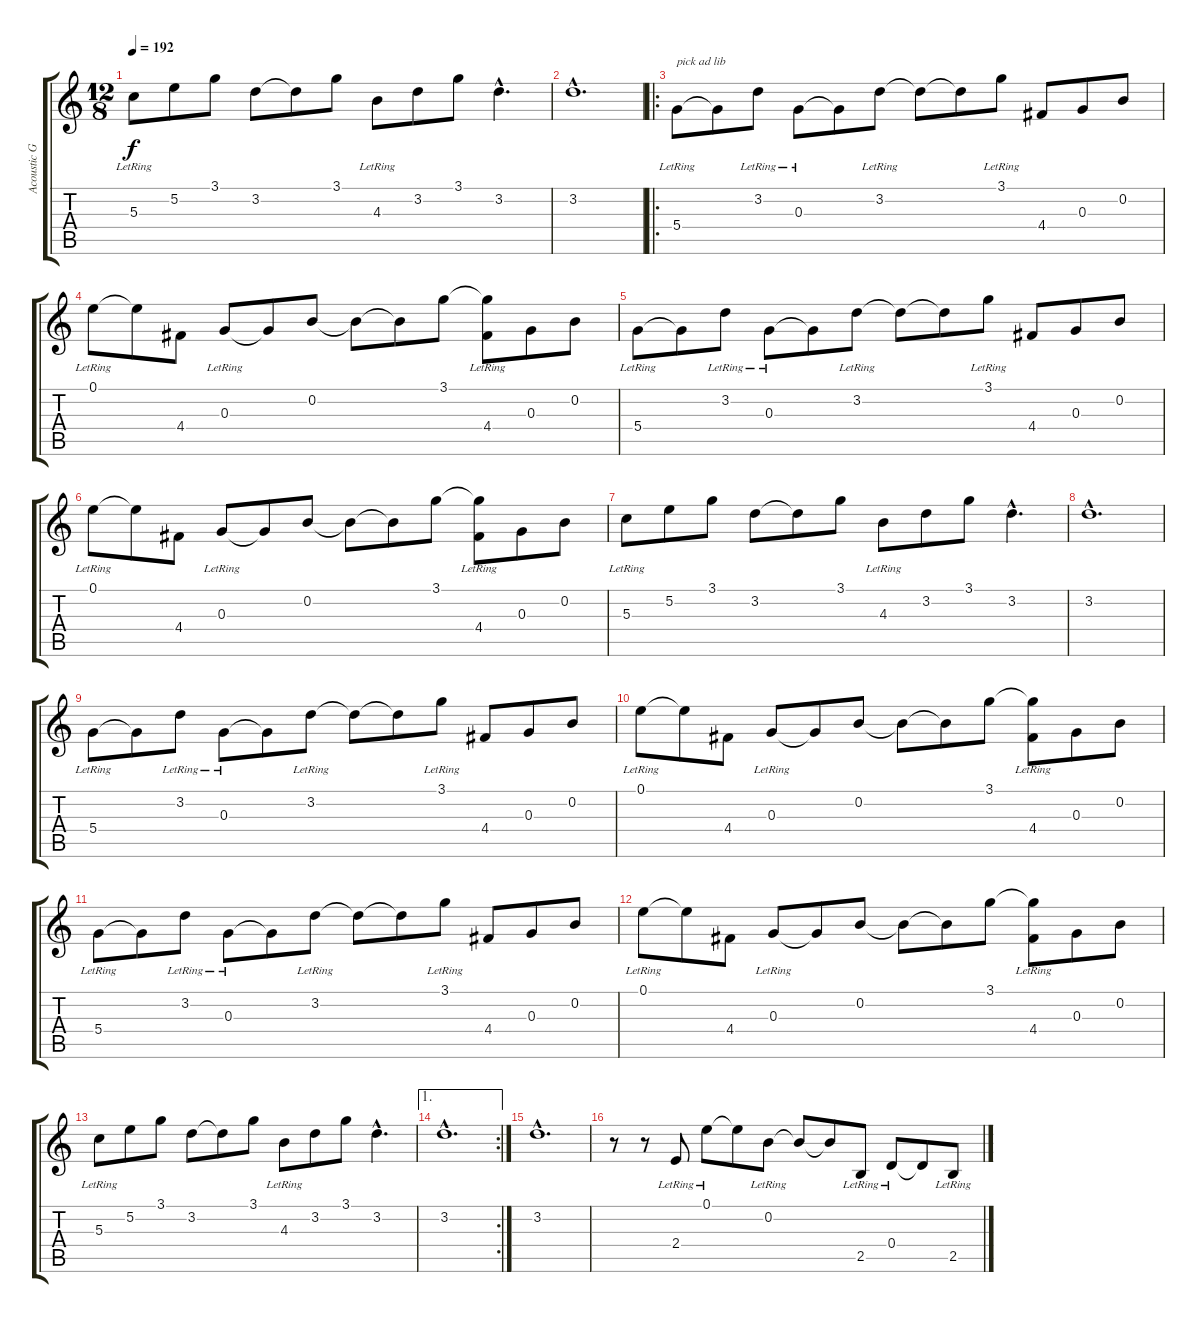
\track ("Acoustic Guitar" "Acoustic G") {instrument acousticguitarsteel}
\staff {score tabs}
\tuning (E4 B3 G3 D3 A2 E2) {hide}
\ts (12 8)
\tempo 192
\clef g2
\ks c
5.3{lr}.8{dy f instrument acousticguitarsteel} 5.2.8 3.1.8 3.2.8 3.2{t}.8 3.1.8 4.3{lr}.8 3.2.8 3.1.8 3.2{hac}.4{d} |
3.2{hac}.1{d} |
\ro
5.4{lr}.8{txt "pick ad lib"} 5.4{t}.8 3.2{lr}.8 0.3{lr}.8 0.3{t}.8 3.2{lr}.8 3.2{t}.8 3.2{t}.8 3.1{lr}.8 4.4.8 0.3.8 0.2.8 |
0.1{lr}.8 0.1{t}.8 4.4.8 0.3{lr}.8 0.3{t}.8 0.2.8 0.2{t}.8 0.2{t}.8 3.1.8 (3.1{t} 4.4{lr}).8 0.3.8 0.2.8 |
5.4{lr}.8 5.4{t}.8 3.2{lr}.8 0.3{lr}.8 0.3{t}.8 3.2{lr}.8 3.2{t}.8 3.2{t}.8 3.1{lr}.8 4.4.8 0.3.8 0.2.8 |
0.1{lr}.8 0.1{t}.8 4.4.8 0.3{lr}.8 0.3{t}.8 0.2.8 0.2{t}.8 0.2{t}.8 3.1.8 (3.1{t} 4.4{lr}).8 0.3.8 0.2.8 |
5.3{lr}.8 5.2.8 3.1.8 3.2.8 3.2{t}.8 3.1.8 4.3{lr}.8 3.2.8 3.1.8 3.2{hac}.4{d} |
3.2{hac}.1{d} |
5.4{lr}.8 5.4{t}.8 3.2{lr}.8 0.3{lr}.8 0.3{t}.8 3.2{lr}.8 3.2{t}.8 3.2{t}.8 3.1{lr}.8 4.4.8 0.3.8 0.2.8 |
0.1{lr}.8 0.1{t}.8 4.4.8 0.3{lr}.8 0.3{t}.8 0.2.8 0.2{t}.8 0.2{t}.8 3.1.8 (3.1{t} 4.4{lr}).8 0.3.8 0.2.8 |
5.4{lr}.8 5.4{t}.8 3.2{lr}.8 0.3{lr}.8 0.3{t}.8 3.2{lr}.8 3.2{t}.8 3.2{t}.8 3.1{lr}.8 4.4.8 0.3.8 0.2.8 |
0.1{lr}.8 0.1{t}.8 4.4.8 0.3{lr}.8 0.3{t}.8 0.2.8 0.2{t}.8 0.2{t}.8 3.1.8 (3.1{t} 4.4{lr}).8 0.3.8 0.2.8 |
5.3{lr}.8 5.2.8 3.1.8 3.2.8 3.2{t}.8 3.1.8 4.3{lr}.8 3.2.8 3.1.8 3.2{hac}.4{d} |
\ae 1
\rc 2
3.2{hac}.1{d} |
3.2{hac}.1{d} |
r.8 r.8 2.4{lr}.8 0.1{lr}.8 0.1{t}.8 0.2{lr}.8 0.2{t}.8 0.2{t}.8 2.5{lr}.8 0.4{lr}.8 0.4{t}.8 2.5{lr}.8
